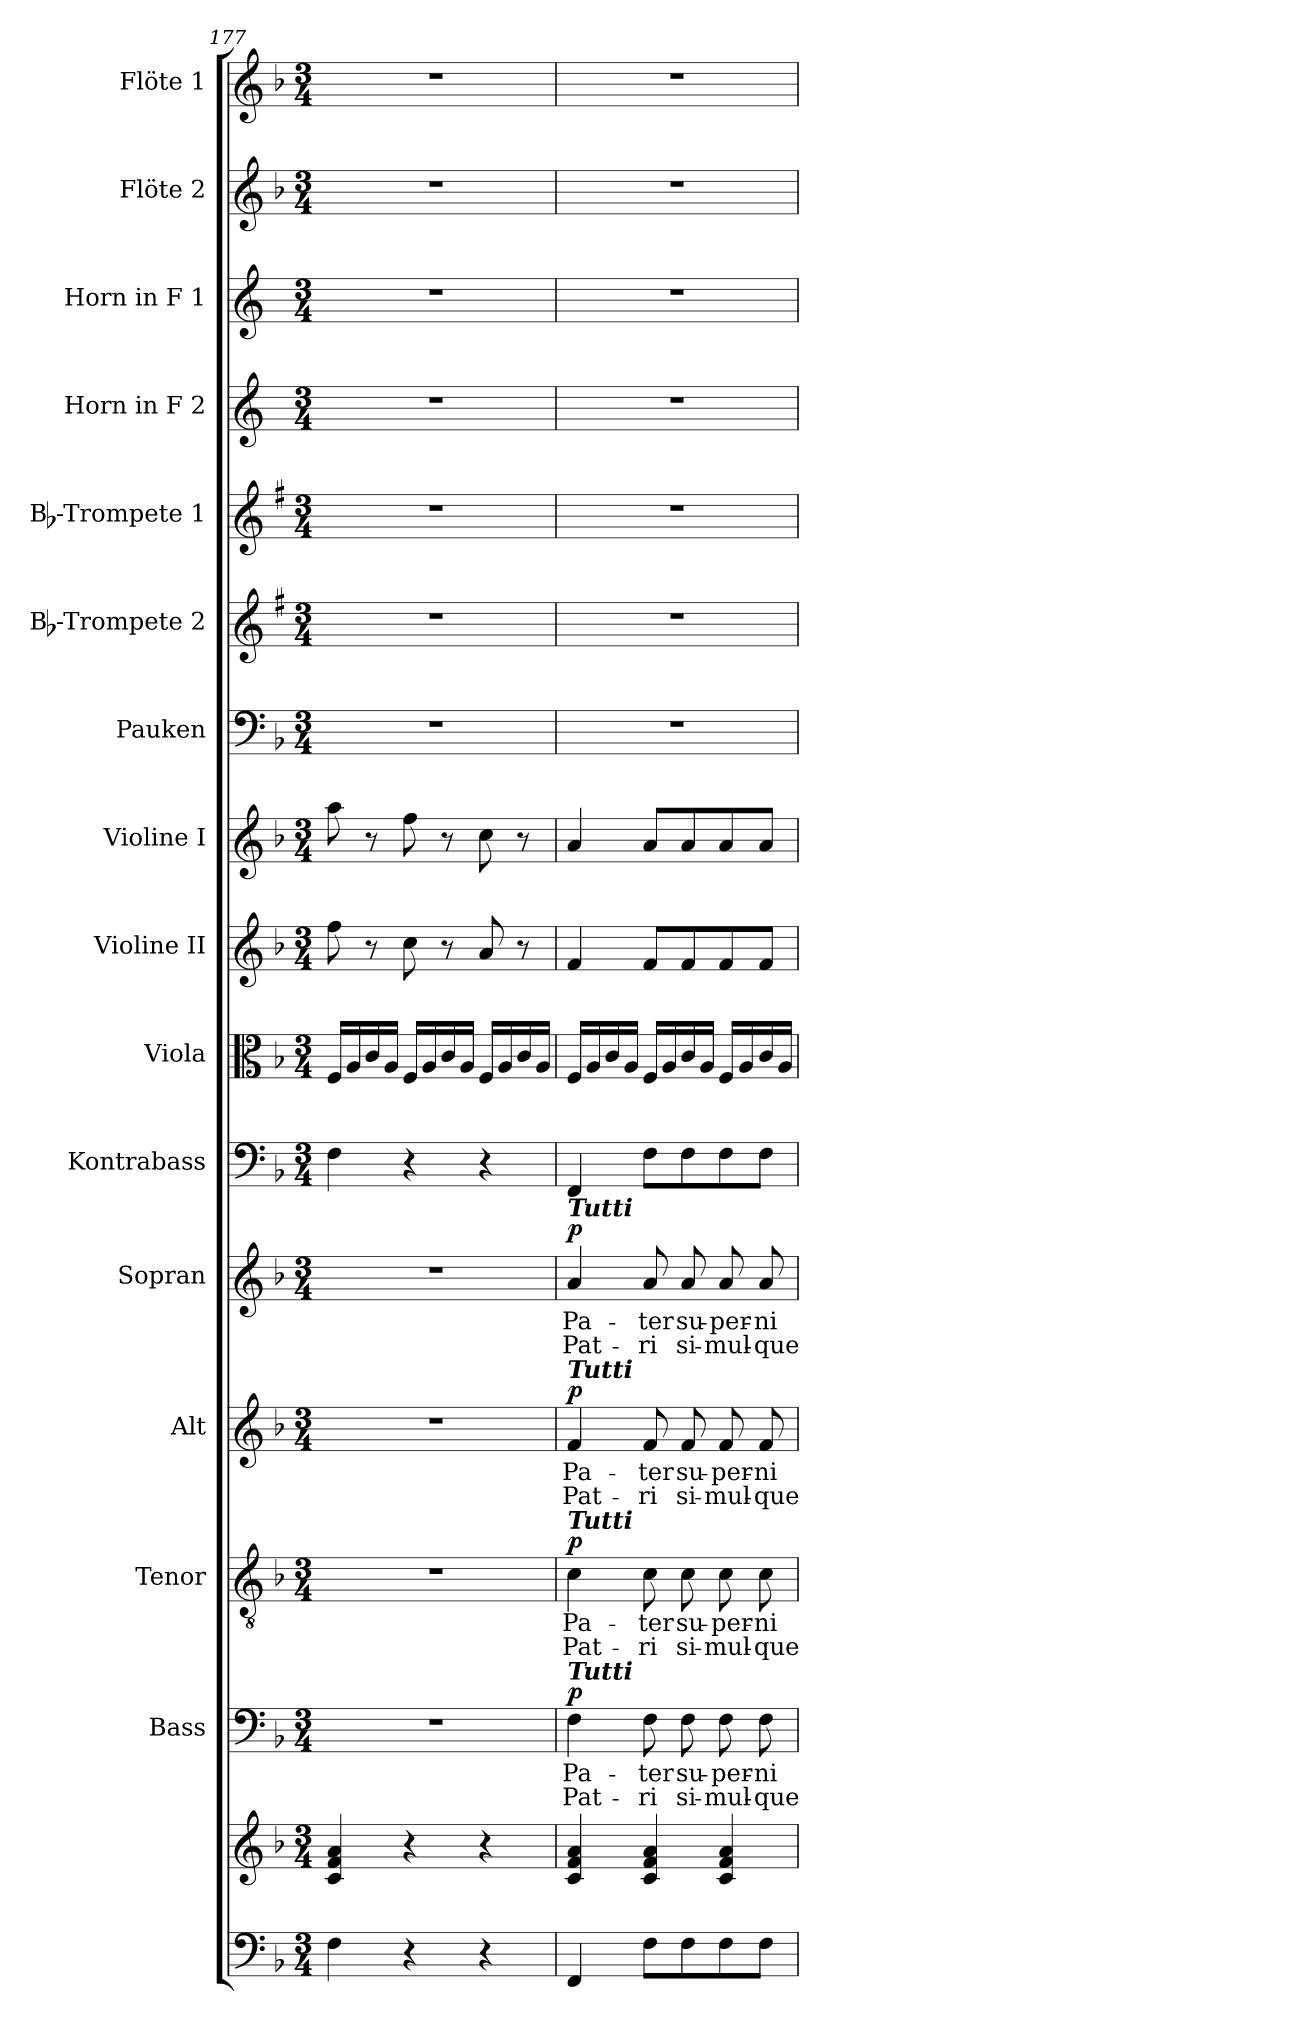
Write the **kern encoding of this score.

**kern	**kern	**kern	**text	**text	**dynam	**kern	**text	**text	**dynam	**kern	**text	**text	**dynam	**kern	**text	**text	**dynam	**kern	**kern	**kern	**kern	**kern	**kern	**kern	**kern	**kern	**kern	**kern
*part16	*part16	*part15	*part15	*part15	*part15	*part14	*part14	*part14	*part14	*part13	*part13	*part13	*part13	*part12	*part12	*part12	*part12	*part11	*part10	*part9	*part8	*part7	*part6	*part5	*part4	*part3	*part2	*part1
*staff17	*staff16	*staff15	*staff15	*staff15	*staff15	*staff14	*staff14	*staff14	*staff14	*staff13	*staff13	*staff13	*staff13	*staff12	*staff12	*staff12	*staff12	*staff11	*staff10	*staff9	*staff8	*staff7	*staff6	*staff5	*staff4	*staff3	*staff2	*staff1
*	*	*I"Bass	*	*	*	*I"Tenor	*	*	*	*I"Alt	*	*	*	*I"Sopran	*	*	*	*I"Kontrabass	*I"Viola	*I"Violine II	*I"Violine I	*I"Pauken	*I"Bb-Trompete 2	*I"Bb-Trompete 1	*I"Horn in F 2	*I"Horn in F 1	*I"Flöte 2	*I"Flöte 1
*	*	*I'B.	*	*	*	*I'T.	*	*	*	*I'A.	*	*	*	*I'S.	*	*	*	*I'Kb.	*I'Vla.	*I'Vl. II	*I'Vl. I	*I'Pk.	*I'Bb Trp. 2	*I'Bb Trp. 1	*	*	*I'Fl. 2	*I'Fl. 1
*clefF4	*clefG2	*clefF4	*	*	*	*clefGv2	*	*	*	*clefG2	*	*	*	*clefG2	*	*	*	*clefF4	*clefC3	*clefG2	*clefG2	*clefF4	*clefG2	*clefG2	*clefG2	*clefG2	*clefG2	*clefG2
*	*	*	*	*	*	*	*	*	*	*	*	*	*	*	*	*	*	*ITrd7c12	*	*	*	*	*ITrd1c2	*ITrd1c2	*ITrd4c7	*ITrd4c7	*	*
*k[b-]	*k[b-]	*k[b-]	*	*	*	*k[b-]	*	*	*	*k[b-]	*	*	*	*k[b-]	*	*	*	*k[b-]	*k[b-]	*k[b-]	*k[b-]	*k[b-]	*k[b-]	*k[b-]	*k[b-]	*k[b-]	*k[b-]	*k[b-]
*F:	*F:	*F:	*	*	*	*F:	*	*	*	*F:	*	*	*	*F:	*	*	*	*F:	*F:	*F:	*F:	*F:	*F:	*F:	*F:	*F:	*F:	*F:
*M3/4	*M3/4	*M3/4	*	*	*	*M3/4	*	*	*	*M3/4	*	*	*	*M3/4	*	*	*	*M3/4	*M3/4	*M3/4	*M3/4	*M3/4	*M3/4	*M3/4	*M3/4	*M3/4	*M3/4	*M3/4
=177	=177	=177	=177	=177	=177	=177	=177	=177	=177	=177	=177	=177	=177	=177	=177	=177	=177	=177	=177	=177	=177	=177	=177	=177	=177	=177	=177	=177
4F\	4c/ 4f/ 4a/	2.r	.	.	.	2.r	.	.	.	2.r	.	.	.	2.r	.	.	.	4FF\	16F/LL	8ff\	8aa\	2.r	2.r	2.r	2.r	2.r	2.r	2.r
.	.	.	.	.	.	.	.	.	.	.	.	.	.	.	.	.	.	.	16A/	.	.	.	.	.	.	.	.	.
.	.	.	.	.	.	.	.	.	.	.	.	.	.	.	.	.	.	.	16c/	8r	8r	.	.	.	.	.	.	.
.	.	.	.	.	.	.	.	.	.	.	.	.	.	.	.	.	.	.	16A/JJ	.	.	.	.	.	.	.	.	.
4r	4r	.	.	.	.	.	.	.	.	.	.	.	.	.	.	.	.	4r	16F/LL	8cc\	8ff\	.	.	.	.	.	.	.
.	.	.	.	.	.	.	.	.	.	.	.	.	.	.	.	.	.	.	16A/	.	.	.	.	.	.	.	.	.
.	.	.	.	.	.	.	.	.	.	.	.	.	.	.	.	.	.	.	16c/	8r	8r	.	.	.	.	.	.	.
.	.	.	.	.	.	.	.	.	.	.	.	.	.	.	.	.	.	.	16A/JJ	.	.	.	.	.	.	.	.	.
4r	4r	.	.	.	.	.	.	.	.	.	.	.	.	.	.	.	.	4r	16F/LL	8a/	8cc\	.	.	.	.	.	.	.
.	.	.	.	.	.	.	.	.	.	.	.	.	.	.	.	.	.	.	16A/	.	.	.	.	.	.	.	.	.
.	.	.	.	.	.	.	.	.	.	.	.	.	.	.	.	.	.	.	16c/	8r	8r	.	.	.	.	.	.	.
.	.	.	.	.	.	.	.	.	.	.	.	.	.	.	.	.	.	.	16A/JJ	.	.	.	.	.	.	.	.	.
=178	=178	=178	=178	=178	=178	=178	=178	=178	=178	=178	=178	=178	=178	=178	=178	=178	=178	=178	=178	=178	=178	=178	=178	=178	=178	=178	=178	=178
!	!	!	!	!	!	!	!	!	!	!	!	!	!	!LO:TX:a:Bi:t=Tutti	!	!	!	!	!	!	!	!	!	!	!	!	!	!
!	!	!	!	!	!	!	!	!	!	!LO:TX:a:Bi:t=Tutti	!	!	!	!	!	!	!	!	!	!	!	!	!	!	!	!	!	!
!	!	!	!	!	!	!LO:TX:a:Bi:t=Tutti	!	!	!	!	!	!	!	!	!	!	!	!	!	!	!	!	!	!	!	!	!	!
!	!	!LO:TX:a:Bi:t=Tutti	!	!	!	!	!	!	!	!	!	!	!	!	!	!	!	!	!	!	!	!	!	!	!	!	!	!
!	!	!	!LO:LY:b	!LO:LY:b	!LO:DY:a	!	!LO:LY:b	!LO:LY:b	!LO:DY:a	!	!LO:LY:b	!LO:LY:b	!LO:DY:a	!	!LO:LY:b	!LO:LY:b	!LO:DY:a	!	!	!	!	!	!	!	!	!	!	!
4FF/	4c/ 4f/ 4a/	4F\	Pa-	Pat-	p	4c\	Pa-	Pat-	p	4f/	Pa-	Pat-	p	4a/	Pa-	Pat-	p	4FFF/	16F/LL	4f/	4a/	2.r	2.r	2.r	2.r	2.r	2.r	2.r
.	.	.	.	.	.	.	.	.	.	.	.	.	.	.	.	.	.	.	16A/	.	.	.	.	.	.	.	.	.
.	.	.	.	.	.	.	.	.	.	.	.	.	.	.	.	.	.	.	16c/	.	.	.	.	.	.	.	.	.
.	.	.	.	.	.	.	.	.	.	.	.	.	.	.	.	.	.	.	16A/JJ	.	.	.	.	.	.	.	.	.
!	!	!	!LO:LY:b	!LO:LY:b	!	!	!LO:LY:b	!LO:LY:b	!	!	!LO:LY:b	!LO:LY:b	!	!	!LO:LY:b	!LO:LY:b	!	!	!	!	!	!	!	!	!	!	!	!
8F\L	4c/ 4f/ 4a/	8F\	-ter	-ri	.	8c\	-ter	-ri	.	8f/	-ter	-ri	.	8a/	-ter	-ri	.	8FF\L	16F/LL	8f/L	8a/L	.	.	.	.	.	.	.
.	.	.	.	.	.	.	.	.	.	.	.	.	.	.	.	.	.	.	16A/	.	.	.	.	.	.	.	.	.
!	!	!	!LO:LY:b	!LO:LY:b	!	!	!LO:LY:b	!LO:LY:b	!	!	!LO:LY:b	!LO:LY:b	!	!	!LO:LY:b	!LO:LY:b	!	!	!	!	!	!	!	!	!	!	!	!
8F\	.	8F\	su-	si-	.	8c\	su-	si-	.	8f/	su-	si-	.	8a/	su-	si-	.	8FF\	16c/	8f/	8a/	.	.	.	.	.	.	.
.	.	.	.	.	.	.	.	.	.	.	.	.	.	.	.	.	.	.	16A/JJ	.	.	.	.	.	.	.	.	.
!	!	!	!LO:LY:b	!LO:LY:b	!	!	!LO:LY:b	!LO:LY:b	!	!	!LO:LY:b	!LO:LY:b	!	!	!LO:LY:b	!LO:LY:b	!	!	!	!	!	!	!	!	!	!	!	!
8F\	4c/ 4f/ 4a/	8F\	-per-	-mul-	.	8c\	-per-	-mul-	.	8f/	-per-	-mul-	.	8a/	-per-	-mul-	.	8FF\	16F/LL	8f/	8a/	.	.	.	.	.	.	.
.	.	.	.	.	.	.	.	.	.	.	.	.	.	.	.	.	.	.	16A/	.	.	.	.	.	.	.	.	.
!	!	!	!LO:LY:b	!LO:LY:b	!	!	!LO:LY:b	!LO:LY:b	!	!	!LO:LY:b	!LO:LY:b	!	!	!LO:LY:b	!LO:LY:b	!	!	!	!	!	!	!	!	!	!	!	!
8F\J	.	8F\	-ni	-que	.	8c\	-ni	-que	.	8f/	-ni	-que	.	8a/	-ni	-que	.	8FF\J	16c/	8f/J	8a/J	.	.	.	.	.	.	.
.	.	.	.	.	.	.	.	.	.	.	.	.	.	.	.	.	.	.	16A/JJ	.	.	.	.	.	.	.	.	.
=	=	=	=	=	=	=	=	=	=	=	=	=	=	=	=	=	=	=	=	=	=	=	=	=	=	=	=	=
*-	*-	*-	*-	*-	*-	*-	*-	*-	*-	*-	*-	*-	*-	*-	*-	*-	*-	*-	*-	*-	*-	*-	*-	*-	*-	*-	*-	*-
